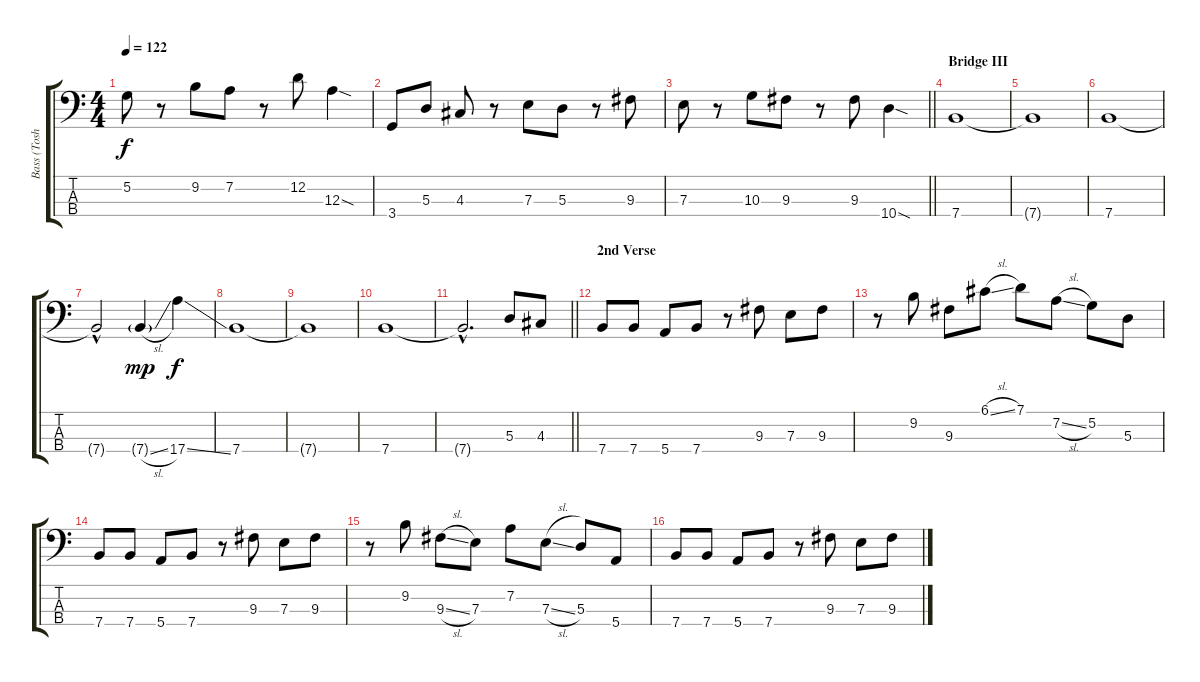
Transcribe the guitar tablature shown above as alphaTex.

\track ("Bass (Toshiya)" "Bass (Tosh") {instrument electricbassfinger}
\staff {score tabs}
\tuning (G2 D2 A1 E1) {hide}
\ts (4 4)
\tempo 122
\clef f4
\ks c
5.2.8{dy f} r.8 9.2.8 7.2.8 r.8 12.2.8 12.3{sod}.4 |
3.4.8 5.3.8 4.3.8 r.8 7.3.8 5.3.8 r.8 9.3.8 |
\barLineRight lightlight
7.3.8 r.8 10.3.8 9.3.8 r.8 9.3.8 10.4{sod}.4 |
\section ("" "Bridge III")
7.4.1 |
7.4{t}.1 |
7.4.1 |
7.4{hac t}.2 7.4{sl g}.4{dy mp} 17.4{ss}.4{dy f} |
7.4.1 |
7.4{t}.1 |
7.4.1 |
\barLineRight lightlight
7.4{hac t}.2{d} 5.3.8 4.3.8 |
\section ("" "2nd Verse")
7.4.8 7.4.8 5.4.8 7.4.8 r.8 9.3.8 7.3.8 9.3.8 |
r.8 9.2.8 9.3.8 6.1{sl}.8 7.1.8 7.2{sl}.8 5.2.8 5.3.8 |
7.4.8 7.4.8 5.4.8 7.4.8 r.8 9.3.8 7.3.8 9.3.8 |
r.8 9.2.8 9.3{sl}.8 7.3.8 7.2.8 7.3{sl}.8 5.3.8 5.4.8 |
7.4.8 7.4.8 5.4.8 7.4.8 r.8 9.3.8 7.3.8 9.3.8
